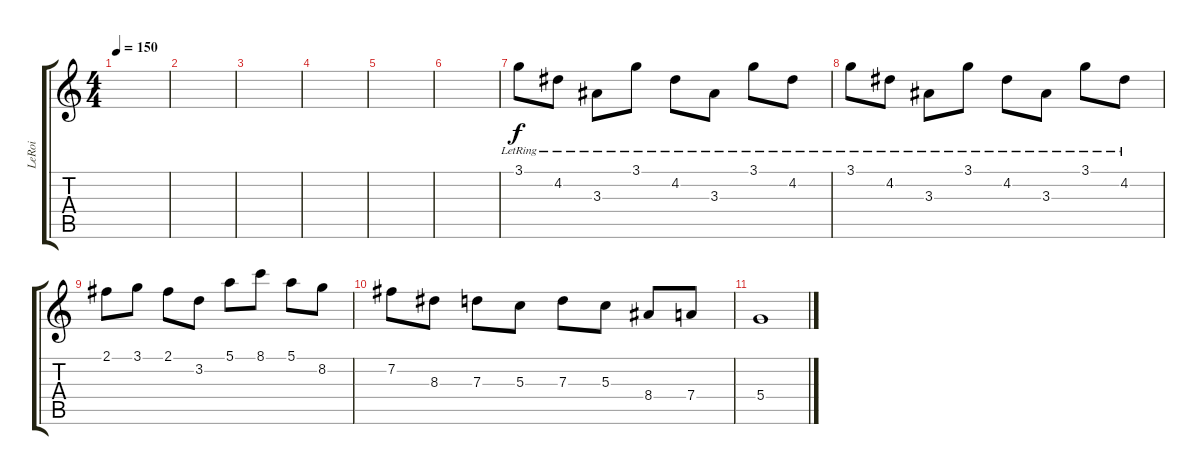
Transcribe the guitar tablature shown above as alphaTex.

\track ("LeRoi" "LeRoi") {instrument distortionguitar}
\staff {score tabs}
\tuning (E4 B3 G3 D3 A2 D2) {hide}
\ts (4 4)
\tempo 150
\clef g2
\ks c
|
|
|
|
|
|
3.1{lr}.8 4.2{lr}.8 3.3{lr}.8 3.1{lr}.8 4.2{lr}.8 3.3{lr}.8 3.1{lr}.8 4.2{lr}.8 |
3.1{lr}.8 4.2{lr}.8 3.3{lr}.8 3.1{lr}.8 4.2{lr}.8 3.3{lr}.8 3.1{lr}.8 4.2{lr}.8 |
2.1.8 3.1.8 2.1.8 3.2.8 5.1.8 8.1.8 5.1.8 8.2.8 |
7.2.8 8.3.8 7.3.8 5.3.8 7.3.8 5.3.8 8.4.8 7.4.8 |
5.4.1
